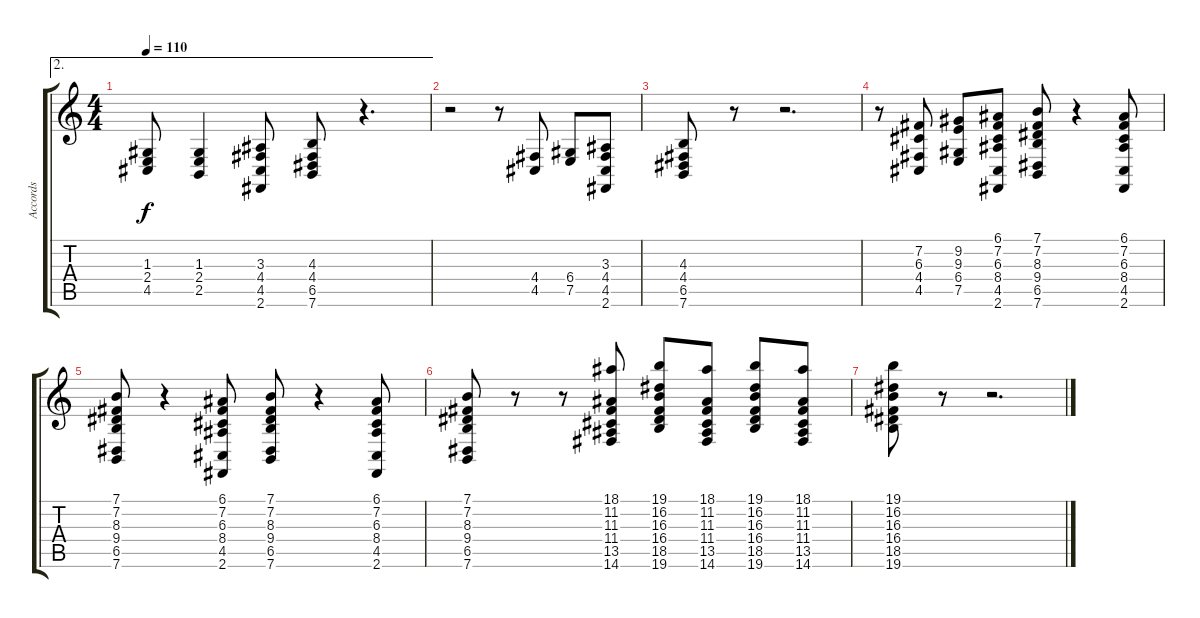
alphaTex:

\track ("Accords" "Accords") {instrument stringensemble1}
\staff {score tabs}
\tuning (E4 B3 G3 D3 A2 E2) {hide}
\ae 2
\ts (4 4)
\tempo 110
\clef g2
\ks c
(1.3 2.4 4.5).8{dy f} (1.3 2.4 2.5).4 (3.3 4.4 4.5 2.6).8 (4.3 4.4 6.5 7.6).8 r.4{d} |
r.2 r.8 (4.4 4.5).8 (6.4 7.5).8 (3.3 4.4 4.5 2.6).8 |
(4.3 4.4 6.5 7.6).8 r.8 r.2{d} |
r.8 (7.2 6.3 4.4 4.5).8 (9.2 9.3 6.4 7.5).8 (6.1 7.2 6.3 8.4 4.5 2.6).8 (7.1 7.2 8.3 9.4 6.5 7.6).8 r.4 (6.1 7.2 6.3 8.4 4.5 2.6).8 |
(7.1 7.2 8.3 9.4 6.5 7.6).8 r.4 (6.1 7.2 6.3 8.4 4.5 2.6).8 (7.1 7.2 8.3 9.4 6.5 7.6).8 r.4 (6.1 7.2 6.3 8.4 4.5 2.6).8 |
(7.1 7.2 8.3 9.4 6.5 7.6).8 r.8 r.8 (18.1 11.2 11.3 11.4 13.5 14.6).8 (19.1 16.2 16.3 16.4 18.5 19.6).8 (18.1 11.2 11.3 11.4 13.5 14.6).8 (19.1 16.2 16.3 16.4 18.5 19.6).8 (18.1 11.2 11.3 11.4 13.5 14.6).8 |
(19.1 16.2 16.3 16.4 18.5 19.6).8 r.8 r.2{d}
